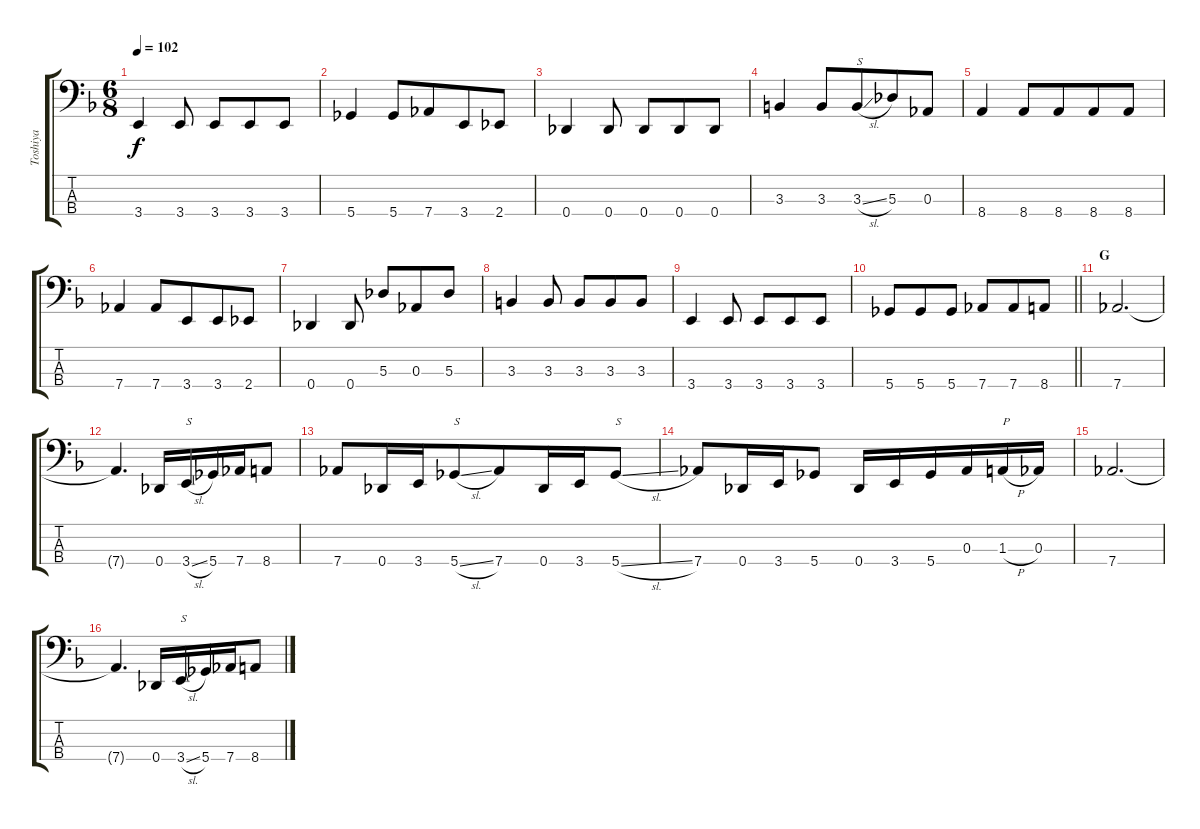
\track ("Toshiya" "Toshiya") {mute instrument electricbassfinger}
\staff {score tabs}
\tuning (Gb2 Db2 Ab1 Db1) {hide}
\ts (6 8)
\tempo 102
\clef f4
\ks f
3.4.4{dy f} 3.4.8 3.4.8 3.4.8{beam merge} 3.4.8 |
5.4.4 5.4.8{beam merge} 7.4.8 3.4.8 2.4.8 |
0.4.4 0.4.8 0.4.8{beam merge} 0.4.8 0.4.8 |
3.3.4 3.3.8{beam merge} 3.3{sl}.8{txt "S"} 5.3.8 0.3.8 |
8.4.4 8.4.8{beam merge} 8.4.8 8.4.8 8.4.8 |
7.4.4 7.4.8{beam merge} 3.4.8 3.4.8 2.4.8 |
0.4.4 0.4.8 5.3.8 0.3.8{beam merge} 5.3.8 |
3.3.4 3.3.8 3.3.8 3.3.8{beam merge} 3.3.8 |
3.4.4 3.4.8 3.4.8{beam merge} 3.4.8 3.4.8 |
\barLineRight lightlight
5.4.8 5.4.8{beam merge} 5.4.8 7.4.8 7.4.8 8.4.8 |
\section ("" "G")
7.4.2{d} |
7.4{t}.4{d} 0.4.16{beam merge} 3.4{sl}.16{txt "S"} 5.4.16 7.4.16 8.4.8 |
7.4.8{beam merge} 0.4.16 3.4.16{beam merge} 5.4{sl}.8{txt "S" beam merge} 7.4.8 0.4.16 3.4.16 5.4{sl}.8{txt "S"} |
7.4.8 0.4.16 3.4.16{beam merge} 5.4.8 0.4.16 3.4.16 5.4.16 0.3.16 1.3{h}.16{txt "P"} 0.3.16 |
7.4.2{d} |
7.4{t}.4{d} 0.4.16{beam merge} 3.4{sl}.16{txt "S"} 5.4.16 7.4.16 8.4.8
